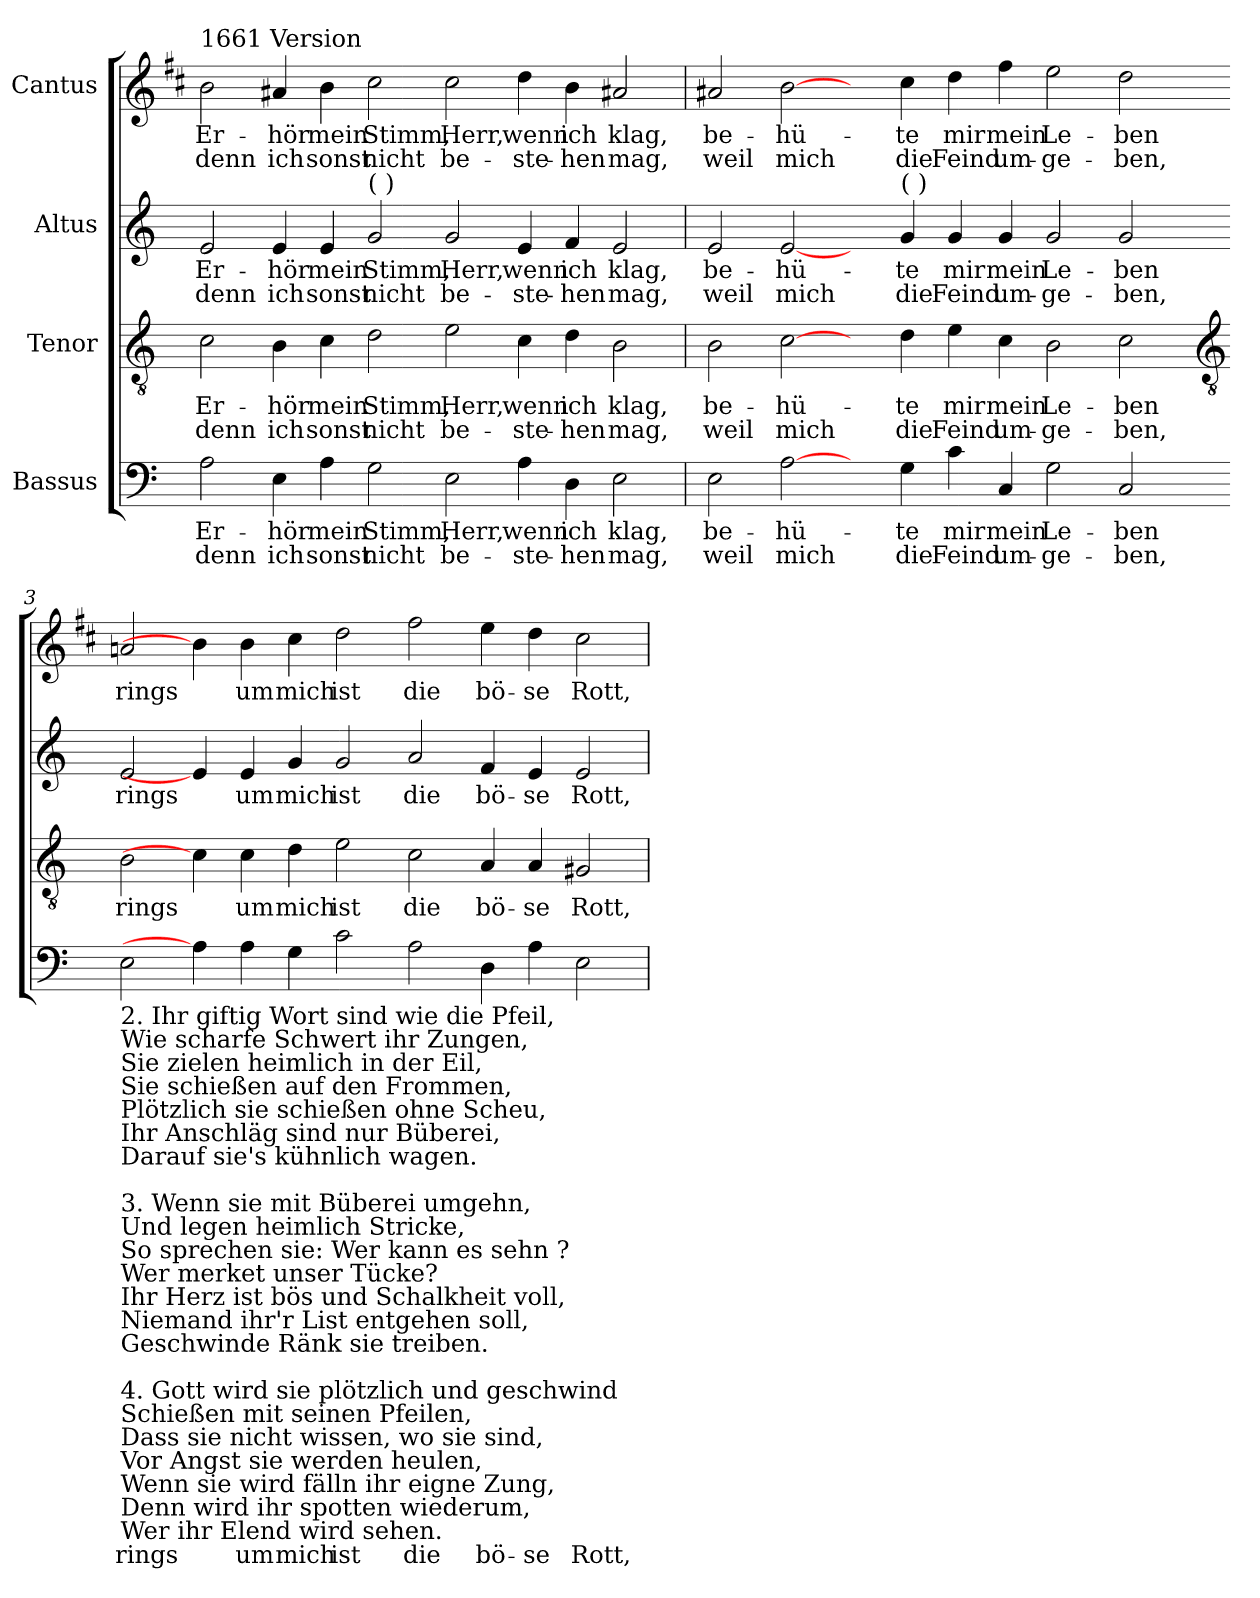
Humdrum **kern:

**kern	**text	**text	**kern	**text	**text	**kern	**text	**text	**kern	**text	**text
*part4	*part4	*part4	*part3	*part3	*part3	*part2	*part2	*part2	*part1	*part1	*part1
*staff4	*staff4	*staff4	*staff3	*staff3	*staff3	*staff2	*staff2	*staff2	*staff1	*staff1	*staff1
*I"Bassus	*	*	*I"Tenor	*	*	*I"Altus	*	*	*I"Cantus	*	*
*clefF4	*	*	*clefGv2	*	*	*clefG2	*	*	*clefG2	*	*
*	*	*	*	*	*	*	*	*	*ITrd1c2	*	*
*k[]	*	*	*k[]	*	*	*k[]	*	*	*k[]	*	*
*C:	*	*	*C:	*	*	*C:	*	*	*C:	*	*
=1	=1	=1	=1	=1	=1	=1	=1	=1	=1	=1	=1
!	!	!	!	!	!	!	!	!	!LO:TX:a:t=1661 Version	!	!
!	!LO:LY:b	!LO:LY:b	!	!LO:LY:b	!LO:LY:b	!	!LO:LY:b	!LO:LY:b	!	!LO:LY:b	!LO:LY:b
2A	Er-	-denn	2c	Er-	-denn	2e	Er-	-denn	2a	Er-	-denn
!	!LO:LY:b	!LO:LY:b	!	!LO:LY:b	!LO:LY:b	!	!LO:LY:b	!LO:LY:b	!	!LO:LY:b	!LO:LY:b
4E	hör	ich	4B	hör	ich	4e	hör	ich	4g#X	hör	ich
!	!LO:LY:b	!LO:LY:b	!	!LO:LY:b	!LO:LY:b	!	!LO:LY:b	!LO:LY:b	!	!LO:LY:b	!LO:LY:b
4A	mein	sonst	4c	mein	sonst	4e	mein	sonst	4a	mein	sonst
!	!	!	!	!	!	!LO:TX:a:t=(  )	!	!	!	!	!
!	!LO:LY:b	!LO:LY:b	!	!LO:LY:b	!LO:LY:b	!	!LO:LY:b	!LO:LY:b	!	!LO:LY:b	!LO:LY:b
2G	Stimm,	nicht	2d	Stimm,	nicht	2g	Stimm,	nicht	2b	Stimm,	nicht
!	!LO:LY:b	!LO:LY:b	!	!LO:LY:b	!LO:LY:b	!	!LO:LY:b	!LO:LY:b	!	!LO:LY:b	!LO:LY:b
2E	Herr,	be-	2e	Herr,	be-	2g	Herr,	be-	2b	Herr,	be-
!	!LO:LY:b	!LO:LY:b	!	!LO:LY:b	!LO:LY:b	!	!LO:LY:b	!LO:LY:b	!	!LO:LY:b	!LO:LY:b
4A	-wenn	ste-	4c	-wenn	ste-	4e	-wenn	ste-	4cc	-wenn	ste-
!	!LO:LY:b	!LO:LY:b	!	!LO:LY:b	!LO:LY:b	!	!LO:LY:b	!LO:LY:b	!	!LO:LY:b	!LO:LY:b
4D	-ich	hen	4d	-ich	hen	4f	-ich	hen	4a	-ich	hen
!	!LO:LY:b	!LO:LY:b	!	!LO:LY:b	!LO:LY:b	!	!LO:LY:b	!LO:LY:b	!	!LO:LY:b	!LO:LY:b
2E	klag,	mag,	2B	klag,	mag,	2e	klag,	mag,	2g#X	klag,	mag,
=2	=2	=2	=2	=2	=2	=2	=2	=2	=2	=2	=2
!	!LO:LY:b	!LO:LY:b	!	!LO:LY:b	!LO:LY:b	!	!LO:LY:b	!LO:LY:b	!	!LO:LY:b	!LO:LY:b
2E	be-	-weil	2B	be-	-weil	2e	be-	-weil	2g#X	be-	-weil
!	!LO:LY:b	!LO:LY:b	!	!LO:LY:b	!LO:LY:b	!	!LO:LY:b	!LO:LY:b	!	!LO:LY:b	!LO:LY:b
[2A	hü-	-mich	[2c	hü-	-mich	[2e	hü-	-mich	[2a	hü-	-mich
4ryy	.	.	4ryy	.	.	4ryy	.	.	4ryy	.	.
!	!	!	!	!	!	!LO:TX:a:t=(  )	!	!	!	!	!
!	!LO:LY:b	!LO:LY:b	!	!LO:LY:b	!LO:LY:b	!	!LO:LY:b	!LO:LY:b	!	!LO:LY:b	!LO:LY:b
4G	te	die	4d	te	die	4g	te	die	4b	te	die
!	!LO:LY:b	!LO:LY:b	!	!LO:LY:b	!LO:LY:b	!	!LO:LY:b	!LO:LY:b	!	!LO:LY:b	!LO:LY:b
4c	mir	Feind	4e	mir	Feind	4g	mir	Feind	4cc	mir	Feind
!	!LO:LY:b	!LO:LY:b	!	!LO:LY:b	!LO:LY:b	!	!LO:LY:b	!LO:LY:b	!	!LO:LY:b	!LO:LY:b
4C	mein	um-	4c	mein	um-	4g	mein	um-	4ee	mein	um-
!	!LO:LY:b	!LO:LY:b	!	!LO:LY:b	!LO:LY:b	!	!LO:LY:b	!LO:LY:b	!	!LO:LY:b	!LO:LY:b
2G	-Le-	-ge-	2B	-Le-	-ge-	2g	-Le-	-ge-	2dd	-Le-	-ge-
!	!LO:LY:b	!LO:LY:b	!	!LO:LY:b	!LO:LY:b	!	!LO:LY:b	!LO:LY:b	!	!LO:LY:b	!LO:LY:b
2C	-ben	ben,	2c	-ben	ben,	2g	-ben	ben,	2cc	-ben	ben,
!!LO:LB:g=z
=3-	=3-	=3-	=3-	=3-	=3-	=3-	=3-	=3-	=3-	=3-	=3-
*	*	*	*clefGv2	*	*	*	*	*	*	*	*
!LO:TX:b:t=2. Ihr giftig Wort sind wie die Pfeil,\nWie scharfe Schwert ihr Zungen,\nSie zielen heimlich in der Eil,\nSie schießen auf den Frommen,\nPlötzlich sie schießen ohne Scheu,\nIhr Anschläg sind nur Büberei,\nDarauf sie's kühnlich wagen.\n\n3. Wenn sie mit Büberei umgehn,\nUnd legen heimlich Stricke,\nSo sprechen sie&colon; Wer kann es sehn ?\nWer merket unser Tücke?\nIhr Herz ist bös und Schalkheit voll,\nNiemand ihr'r List entgehen soll,\nGeschwinde Ränk sie treiben.\n\n4. Gott wird sie plötzlich und geschwind\nSchießen mit seinen Pfeilen,\nDass sie nicht wissen, wo sie sind,\nVor Angst sie werden heulen,\nWenn sie wird fälln ihr eigne Zung,\nDenn wird ihr spotten wiederum,\nWer ihr Elend wird sehen.	!	!	!	!	!	!	!	!	!	!	!
!	!LO:LY:b	!	!	!LO:LY:b	!	!	!LO:LY:b	!	!	!LO:LY:b	!
2E	rings	.	2B	rings	.	2e	rings	.	2g	rings	.
4A]	.	.	4c]	.	.	4e]	.	.	4a]	.	.
!	!LO:LY:b	!	!	!LO:LY:b	!	!	!LO:LY:b	!	!	!LO:LY:b	!
4A	um	.	4c	um	.	4e	um	.	4a	um	.
!	!LO:LY:b	!	!	!LO:LY:b	!	!	!LO:LY:b	!	!	!LO:LY:b	!
4G	mich	.	4d	mich	.	4g	mich	.	4b	mich	.
!	!LO:LY:b	!	!	!LO:LY:b	!	!	!LO:LY:b	!	!	!LO:LY:b	!
2c	ist	.	2e	ist	.	2g	ist	.	2cc	ist	.
!	!LO:LY:b	!	!	!LO:LY:b	!	!	!LO:LY:b	!	!	!LO:LY:b	!
2A	die	.	2c	die	.	2a	die	.	2ee	die	.
!	!LO:LY:b	!	!	!LO:LY:b	!	!	!LO:LY:b	!	!	!LO:LY:b	!
4D	bö-	.	4A	bö-	.	4f	bö-	.	4dd	bö-	.
!	!LO:LY:b	!	!	!LO:LY:b	!	!	!LO:LY:b	!	!	!LO:LY:b	!
4A	-se	.	4A	-se	.	4e	-se	.	4cc	-se	.
!	!LO:LY:b	!	!	!LO:LY:b	!	!	!LO:LY:b	!	!	!LO:LY:b	!
2E	Rott,	.	2G#X	Rott,	.	2e	Rott,	.	2b	Rott,	.
=	=	=	=	=	=	=	=	=	=	=	=
*-	*-	*-	*-	*-	*-	*-	*-	*-	*-	*-	*-
